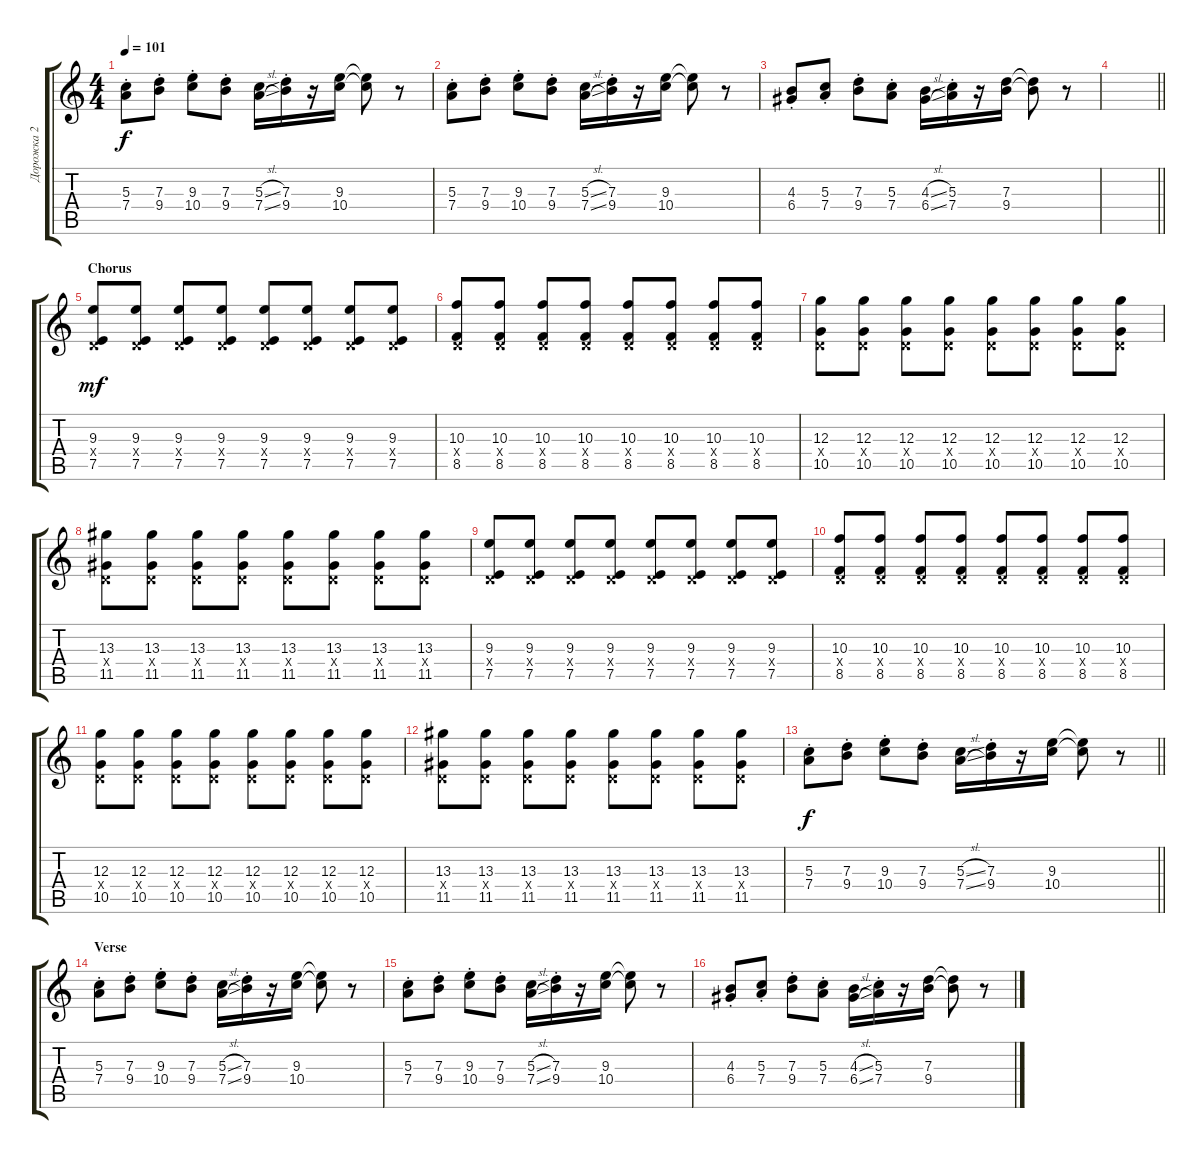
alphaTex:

\track ("Дорожка 2" "Дорожка 2") {instrument distortionguitar}
\staff {score tabs}
\tuning (E4 B3 G3 D3 A2 E2) {hide}
\ts (4 4)
\tempo 101
\clef g2
\ks c
(5.3{st} 7.4{st}).8{dy f balance 0 instrument distortionguitar} (7.3{st} 9.4{st}).8 (9.3{st} 10.4{st}).8 (7.3{st} 9.4{st}).8 (5.3{sl} 7.4{sl}).16 (7.3{st} 9.4{st}).16 r.16 (9.3 10.4).16 (9.3{t} 10.4{t}).8 r.8 |
(5.3{st} 7.4{st}).8 (7.3{st} 9.4{st}).8 (9.3{st} 10.4{st}).8 (7.3{st} 9.4{st}).8 (5.3{sl} 7.4{sl}).16 (7.3{st} 9.4{st}).16 r.16 (9.3 10.4).16 (9.3{t} 10.4{t}).8 r.8 |
(4.3{st} 6.4{st}).8 (5.3{st} 7.4{st}).8 (7.3{st} 9.4{st}).8 (5.3{st} 7.4{st}).8 (4.3{sl} 6.4{sl}).16 (5.3{st} 7.4{st}).16 r.16 (7.3 9.4).16 (7.3{t} 9.4{t}).8 r.8 |
\barLineRight lightlight
|
\section ("" "Chorus")
(9.3 0.4{x} 7.5).8{dy mf} (9.3 0.4{x} 7.5).8 (9.3 0.4{x} 7.5).8 (9.3 0.4{x} 7.5).8 (9.3 0.4{x} 7.5).8 (9.3 0.4{x} 7.5).8 (9.3 0.4{x} 7.5).8 (9.3 0.4{x} 7.5).8 |
(10.3 0.4{x} 8.5).8 (10.3 0.4{x} 8.5).8 (10.3 0.4{x} 8.5).8 (10.3 0.4{x} 8.5).8 (10.3 0.4{x} 8.5).8 (10.3 0.4{x} 8.5).8 (10.3 0.4{x} 8.5).8 (10.3 0.4{x} 8.5).8 |
(12.3 0.4{x} 10.5).8 (12.3 0.4{x} 10.5).8 (12.3 0.4{x} 10.5).8 (12.3 0.4{x} 10.5).8 (12.3 0.4{x} 10.5).8 (12.3 0.4{x} 10.5).8 (12.3 0.4{x} 10.5).8 (12.3 0.4{x} 10.5).8 |
(13.3 0.4{x} 11.5).8 (13.3 0.4{x} 11.5).8 (13.3 0.4{x} 11.5).8 (13.3 0.4{x} 11.5).8 (13.3 0.4{x} 11.5).8 (13.3 0.4{x} 11.5).8 (13.3 0.4{x} 11.5).8 (13.3 0.4{x} 11.5).8 |
(9.3 0.4{x} 7.5).8 (9.3 0.4{x} 7.5).8 (9.3 0.4{x} 7.5).8 (9.3 0.4{x} 7.5).8 (9.3 0.4{x} 7.5).8 (9.3 0.4{x} 7.5).8 (9.3 0.4{x} 7.5).8 (9.3 0.4{x} 7.5).8 |
(10.3 0.4{x} 8.5).8 (10.3 0.4{x} 8.5).8 (10.3 0.4{x} 8.5).8 (10.3 0.4{x} 8.5).8 (10.3 0.4{x} 8.5).8 (10.3 0.4{x} 8.5).8 (10.3 0.4{x} 8.5).8 (10.3 0.4{x} 8.5).8 |
(12.3 0.4{x} 10.5).8 (12.3 0.4{x} 10.5).8 (12.3 0.4{x} 10.5).8 (12.3 0.4{x} 10.5).8 (12.3 0.4{x} 10.5).8 (12.3 0.4{x} 10.5).8 (12.3 0.4{x} 10.5).8 (12.3 0.4{x} 10.5).8 |
(13.3 0.4{x} 11.5).8 (13.3 0.4{x} 11.5).8 (13.3 0.4{x} 11.5).8 (13.3 0.4{x} 11.5).8 (13.3 0.4{x} 11.5).8 (13.3 0.4{x} 11.5).8 (13.3 0.4{x} 11.5).8 (13.3 0.4{x} 11.5).8 |
\barLineRight lightlight
(5.3{st} 7.4{st}).8{dy f balance 0 instrument distortionguitar} (7.3{st} 9.4{st}).8 (9.3{st} 10.4{st}).8 (7.3{st} 9.4{st}).8 (5.3{sl} 7.4{sl}).16 (7.3{st} 9.4{st}).16 r.16 (9.3 10.4).16 (9.3{t} 10.4{t}).8 r.8 |
\section ("" "Verse")
(5.3{st} 7.4{st}).8{balance 0 instrument distortionguitar} (7.3{st} 9.4{st}).8 (9.3{st} 10.4{st}).8 (7.3{st} 9.4{st}).8 (5.3{sl} 7.4{sl}).16 (7.3{st} 9.4{st}).16 r.16 (9.3 10.4).16 (9.3{t} 10.4{t}).8 r.8 |
(5.3{st} 7.4{st}).8 (7.3{st} 9.4{st}).8 (9.3{st} 10.4{st}).8 (7.3{st} 9.4{st}).8 (5.3{sl} 7.4{sl}).16 (7.3{st} 9.4{st}).16 r.16 (9.3 10.4).16 (9.3{t} 10.4{t}).8 r.8 |
(4.3{st} 6.4{st}).8 (5.3{st} 7.4{st}).8 (7.3{st} 9.4{st}).8 (5.3{st} 7.4{st}).8 (4.3{sl} 6.4{sl}).16 (5.3{st} 7.4{st}).16 r.16 (7.3 9.4).16 (7.3{t} 9.4{t}).8 r.8
